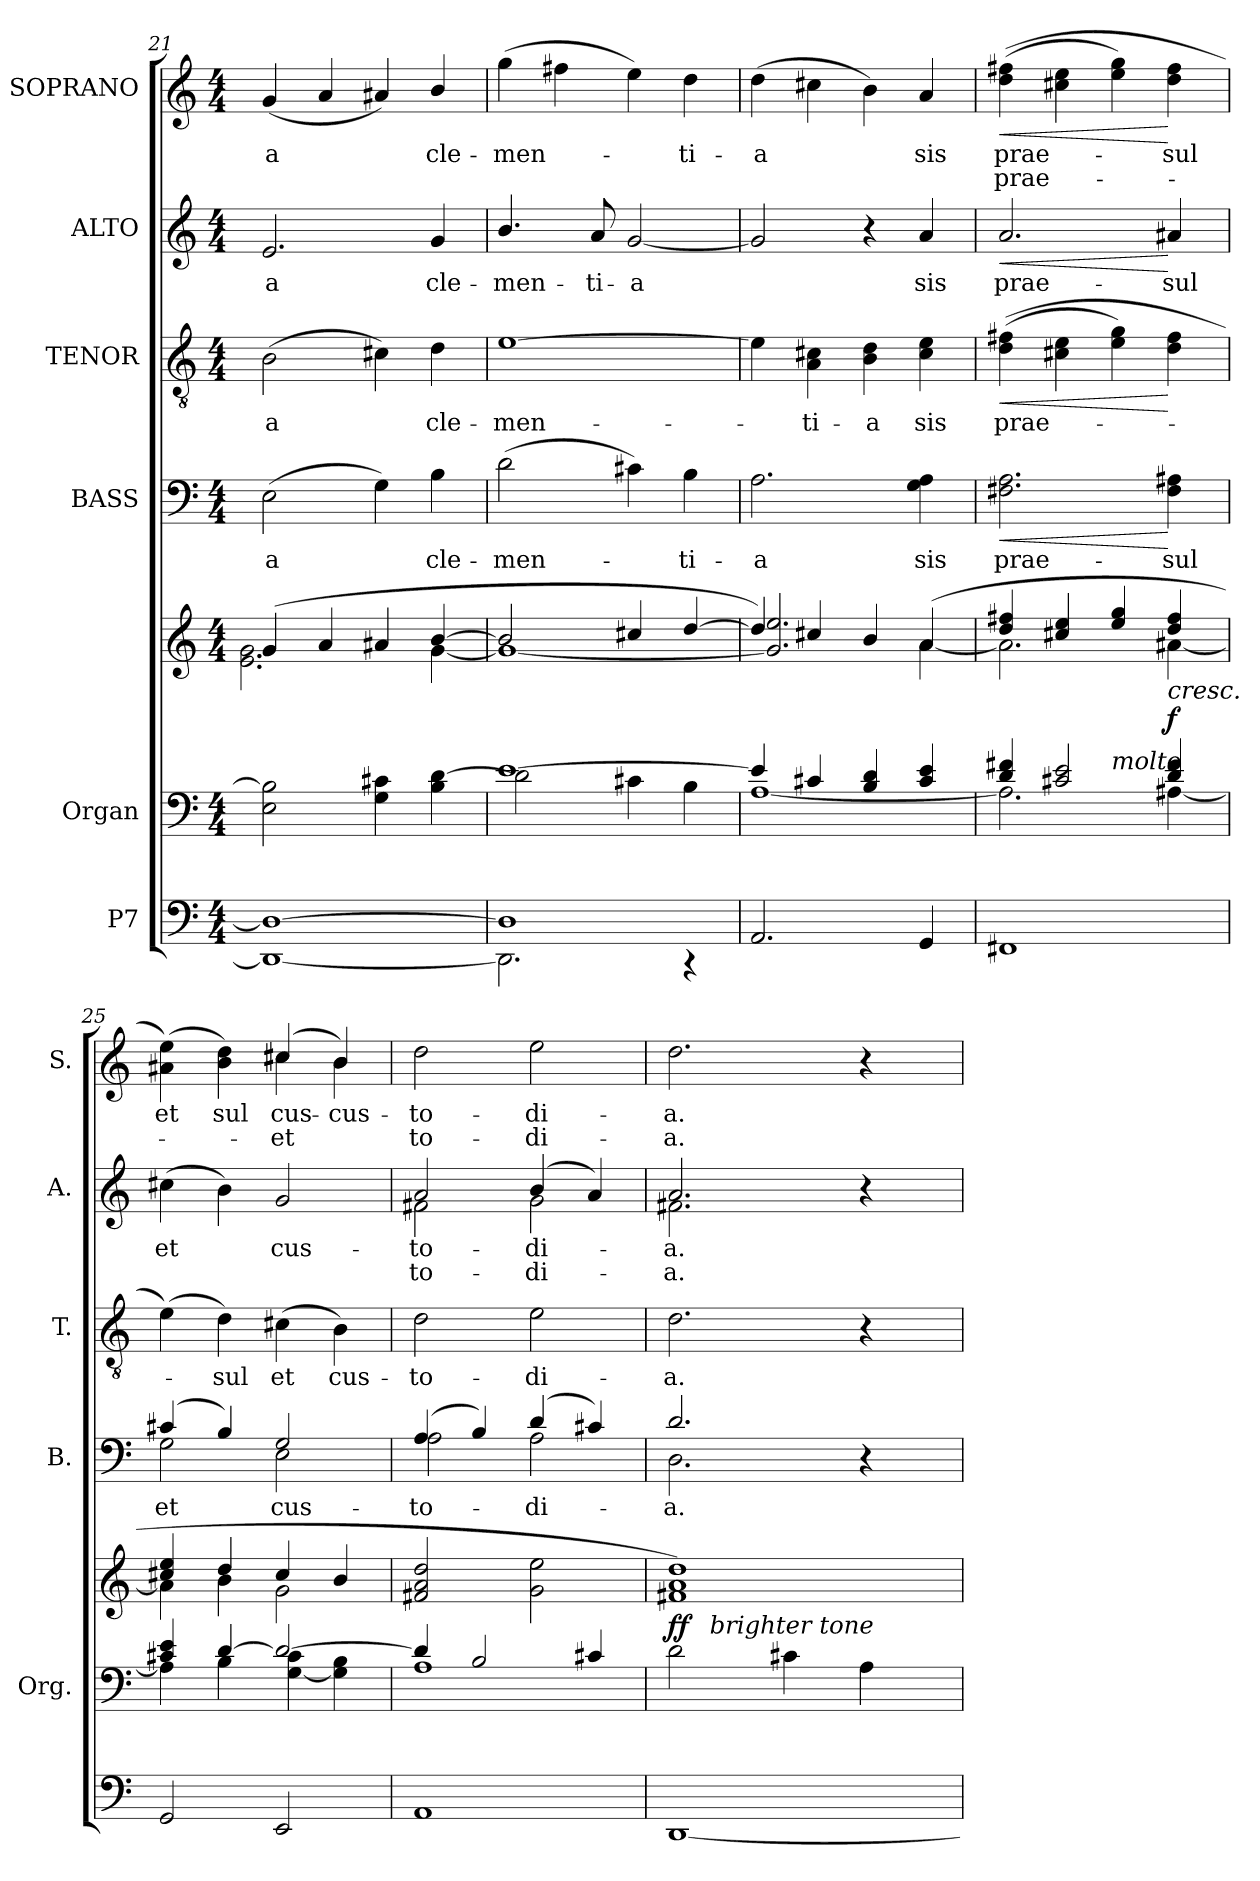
**kern	**kern	**kern	**dynam	**kern	**text	**dynam	**kern	**text	**dynam	**kern	**text	**text	**dynam	**kern	**text	**text	**dynam
*part6	*part5	*part5	*part5	*part4	*part4	*part4	*part3	*part3	*part3	*part2	*part2	*part2	*part2	*part1	*part1	*part1	*part1
*staff7	*staff6	*staff5	*staff5/6	*staff4	*staff4	*staff4	*staff3	*staff3	*staff3	*staff2	*staff2	*staff2	*staff2	*staff1	*staff1	*staff1	*staff1
*I"P7	*I"Organ	*	*	*I"BASS	*	*	*I"TENOR	*	*	*I"ALTO	*	*	*	*I"SOPRANO	*	*	*
*	*I'Org.	*	*	*I'B.	*	*	*I'T.	*	*	*I'A.	*	*	*	*I'S.	*	*	*
!!LO:LB:g=z
*clefF4	*clefF4	*clefG2	*	*clefF4	*	*	*clefGv2	*	*	*clefG2	*	*	*	*clefG2	*	*	*
*	*	*	*	*	*	*	*ITrd7c12	*	*	*	*	*	*	*	*	*	*
*k[]	*k[]	*k[]	*	*k[]	*	*	*k[]	*	*	*k[]	*	*	*	*k[]	*	*	*
*C:	*C:	*C:	*	*C:	*	*	*C:	*	*	*C:	*	*	*	*C:	*	*	*
*M4/4	*M4/4	*M4/4	*	*M4/4	*	*	*M4/4	*	*	*M4/4	*	*	*	*M4/4	*	*	*
=21	=21	=21	=21	=21	=21	=21	=21	=21	=21	=21	=21	=21	=21	=21	=21	=21	=21
*	*	*^	*	*	*	*	*	*	*	*	*	*	*	*	*	*	*
!	!	!	!	!	!	!LO:LY:b:color=#000000	!	!	!	!	!	!	!	!	!	!	!	!
!	!	!	!	!	!	!	!	!	!LO:LY:b:color=#000000	!	!	!	!	!	!	!	!	!
!	!	!	!	!	!	!	!	!	!	!	!	!LO:LY:b:color=#000000	!	!	!	!	!	!
!	!	!	!	!	!	!	!	!	!	!	!	!	!	!	!	!LO:LY:b:color=#000000	!	!
1DDi_ 1Di_	2Ei\ 2Bi]	(4gi/	2.ei\ 2.gi	.	(2Ei\	-a	.	(2BBi\	-a	.	2.ei/	-a	.	.	(4gi/	-a	.	.
.	.	4ai/	.	.	.	.	.	.	.	.	.	.	.	.	4ai/	.	.	.
.	4Gi\ 4c#i	4a#Xi/	.	.	4Gi\)	.	.	4C#i\)	.	.	.	.	.	.	4a#Xi/)	.	.	.
!	!	!	!	!	!	!LO:LY:b:color=#000000	!	!	!	!	!	!	!	!	!	!	!	!
!	!	!	!	!	!	!	!	!	!LO:LY:b:color=#000000	!	!	!	!	!	!	!	!	!
!	!	!	!	!	!	!	!	!	!	!	!	!LO:LY:b:color=#000000	!	!	!	!	!	!
!	!	!	!	!	!	!	!	!	!	!	!	!	!	!	!	!LO:LY:b:color=#000000	!	!
.	4Bi\ [4di	[4bi/	[4gi\	.	4Bi\	cle-	.	4Di\	cle-	.	4gi/	cle-	.	.	4bi/	cle-	.	.
=22	=22	=22	=22	=22	=22	=22	=22	=22	=22	=22	=22	=22	=22	=22	=22	=22	=22	=22
*^	*^	*	*	*	*	*	*	*	*	*	*	*	*	*	*	*	*	*
!	!	!	!	!	!	!	!	!LO:LY:b:color=#000000	!	!	!	!	!	!	!	!	!	!	!	!
!	!	!	!	!	!	!	!	!	!	!	!LO:LY:b:color=#000000	!	!	!	!	!	!	!	!	!
!	!	!	!	!	!	!	!	!	!	!	!	!	!	!LO:LY:b:color=#000000	!	!	!	!	!	!
!	!	!	!	!	!	!	!	!	!	!	!	!	!	!	!	!	!	!LO:LY:b:color=#000000	!	!
1Di]	2.DDi\]	[1ei	2di\]	2bi/]	1gi_	.	(2di\	-men-	.	[1Ei	-men-	.	4.bi/	-men-	.	.	(4ggi\	-men-	.	.
.	.	.	.	.	.	.	.	.	.	.	.	.	.	.	.	.	4ff#i\	.	.	.
!	!	!	!	!	!	!	!	!	!	!	!	!	!	!LO:LY:b:color=#000000	!	!	!	!	!	!
.	.	.	.	.	.	.	.	.	.	.	.	.	8ai/	-ti-	.	.	.	.	.	.
!	!	!	!	!	!	!	!	!	!	!	!	!	!	!LO:LY:b:color=#000000	!	!	!	!	!	!
.	.	.	4c#i\	4cc#i/	.	.	4c#i\)	.	.	.	.	.	[2gi/	-a	.	.	4eei\)	.	.	.
!	!	!	!	!	!	!	!	!LO:LY:b:color=#000000	!	!	!	!	!	!	!	!	!	!	!	!
!	!	!	!	!	!	!	!	!	!	!	!	!	!	!	!	!	!	!LO:LY:b:color=#000000	!	!
.	4r	.	4Bi\	[4ddi/	.	.	4Bi\	-ti-	.	.	.	.	.	.	.	.	4ddi\	-ti-	.	.
*v	*v	*	*	*	*	*	*	*	*	*	*	*	*	*	*	*	*	*	*	*
=23	=23	=23	=23	=23	=23	=23	=23	=23	=23	=23	=23	=23	=23	=23	=23	=23	=23	=23	=23
*^	*	*	*	*	*	*	*	*	*	*	*	*	*	*	*	*	*	*	*
!	!	!	!	!	!	!	!	!LO:LY:b:color=#000000	!	!	!	!	!	!	!	!	!	!	!	!
*v	*v	*	*	*	*	*	*	*	*	*	*	*	*	*	*	*	*	*	*	*
*^	*	*	*	*	*	*	*	*	*	*	*	*	*	*	*	*	*	*	*
!	!	!	!	!	!	!	!	!	!	!	!	!	!	!	!	!	!	!LO:LY:b:color=#000000	!	!
*v	*v	*	*	*	*	*	*	*	*	*	*	*	*	*	*	*	*	*	*	*
2.AAi/	4ei/]	[1Ai	4ddi/])	2.gi/] 2.eei	.	2.Ai\	-a	.	4Ei\]	.	.	2gi/]	.	.	.	(4ddi\	-a	.	.
!	!	!	!	!	!	!	!	!	!	!LO:LY:b:color=#000000	!	!	!	!	!	!	!	!	!
.	4c#i/	.	4cc#i/	.	.	.	.	.	4AAi\ 4C#i	-ti-	.	.	.	.	.	4cc#i\	.	.	.
!	!	!	!	!	!	!	!	!	!	!LO:LY:b:color=#000000	!	!	!	!	!	!	!	!	!
.	4Bi/ 4di	.	4bi/	.	.	.	.	.	4BBi\ 4Di	-a	.	4r	.	.	.	4bi\)	.	.	.
!	!	!	!	!	!	!	!LO:LY:b:color=#000000	!	!	!	!	!	!	!	!	!	!	!	!
!	!	!	!	!	!	!	!	!	!	!LO:LY:b:color=#000000	!	!	!	!	!	!	!	!	!
!	!	!	!	!	!	!	!	!	!	!	!	!	!LO:LY:b:color=#000000	!	!	!	!	!	!
!	!	!	!	!	!	!	!	!	!	!	!	!	!	!	!	!	!LO:LY:b:color=#000000	!	!
4GGi/	4c#i/ 4ei	.	(4ai/	[4ai\	.	4Gi\ 4Ai	sis	.	4C#i\ 4Ei	sis	.	4ai/	sis	.	.	4ai/	sis	.	.
=24	=24	=24	=24	=24	=24	=24	=24	=24	=24	=24	=24	=24	=24	=24	=24	=24	=24	=24	=24
!	!	!	!	!	!	!	!LO:LY:b:color=#000000	!LO:HP:b	!	!	!	!	!	!	!	!	!	!	!
!	!	!	!	!	!	!	!	!	!	!LO:LY:b:color=#000000	!LO:HP:b	!	!	!	!	!	!	!	!
!	!	!	!	!	!	!	!	!	!	!	!	!	!LO:LY:b:color=#000000	!	!LO:HP:b	!	!	!	!
!	!	!	!	!	!	!	!	!	!	!	!	!	!	!	!	!	!LO:LY:a:color=#000000	!LO:LY:b:color=#000000	!LO:HP:b
*	*	*^	*	*	*	*	*	*	*	*	*	*	*	*	*	*	*	*	*
1FF#i	4di/ 4f#i	2.Ai\]	2ryy	4ddi/ 4ff#i	2.ai\]	.	2.F#i\ 2.Ai	prae-	<	((4Di\ 4F#i	prae-	<	2.ai/	prae-	.	<	((4ddi\ 4ff#i	prae-	prae-	<
.	2c#i/ 2ei	.	.	4cc#i/ 4eei	.	[	.	.	.	4C#i\ 4Ei	.	.	.	.	.	.	4cc#i\ 4eei	.	.	.
!	!	!	!LO:TX:a:i:t=molto	!	!	!	!	!	!	!	!	!	!	!	!	!	!	!	!	!
.	.	.	2ryy	4eei/ 4ggi	.	.	.	.	.	4Ei\ 4Gi)	.	.	.	.	.	.	4eei\ 4ggi)	.	.	.
!	!	!	!	!	!	!LO:HP:b	!	!	!	!	!	!	!	!	!	!	!	!	!	!
!	!	!	!	!	!	!	!	!LO:LY:b:color=#000000	!	!	!	!	!	!	!	!	!	!	!	!
!	!	!	!	!	!	!	!	!	!	!	!	!	!	!LO:LY:b:color=#000000	!	!	!	!	!	!
!	!	!	!	!	!	!	!	!	!	!	!	!	!	!	!	!	!	!LO:LY:a:color=#000000	!	!
.	4di/ 4f#i	[4A#Xi\	.	4ddi/ 4ff#i	[4a#Xi\	< f	4F#i\ 4A#Xi	-sul	[	4Di\ 4F#i	.	[	4a#Xi/	-sul	.	[	4ddi\ 4ff#i	-sul	.	[
*	*	*v	*v	*	*	*	*	*	*	*	*	*	*	*	*	*	*	*	*	*
=25	=25	=25	=25	=25	=25	=25	=25	=25	=25	=25	=25	=25	=25	=25	=25	=25	=25	=25	=25
*	*	*^	*	*	*	*	*	*	*	*	*	*	*	*	*	*	*	*	*
!	!	!	!	!	!	!	!	!LO:LY:b:color=#000000	!	!	!	!	!	!	!	!	!	!	!	!
*	*	*v	*v	*	*	*	*^	*	*	*	*	*	*	*	*	*	*	*	*	*
*	*	*^	*	*	*	*	*	*	*	*	*	*	*	*	*	*	*	*	*	*
!	!	!	!	!	!	!	!	!	!	!	!	!	!	!	!LO:LY:b:color=#000000	!	!	!	!	!	!
*	*	*v	*v	*	*	*	*	*	*	*	*	*	*	*	*	*	*	*	*	*	*
*	*	*^	*	*	*	*	*	*	*	*	*	*	*	*	*	*	*	*	*	*
!	!	!	!	!	!	!	!	!	!	!	!	!	!	!	!	!	!	!	!LO:LY:a:color=#000000	!	!
*	*	*v	*v	*	*	*	*	*	*	*	*	*	*	*	*	*	*	*^	*	*	*
2GGi/	4c#i/ 4ei	4A#i\]	4cc#i/ 4eei	4a#i\]	.	(4c#i/	2Gi\	et	.	(4Ei\)	.	.	(4cc#i\	et	.	.	(4a#Xi\ 4eei)	2ryy	et	.	.
!	!	!	!	!	!	!	!	!	!	!	!LO:LY:b:color=#000000	!	!	!	!	!	!	!	!	!	!
!	!	!	!	!	!	!	!	!	!	!	!	!	!	!	!	!	!	!	!LO:LY:b:color=#000000	!	!
.	[4di/	4Bi\	4ddi/	4bi\	.	4Bi/)	.	.	.	4Di\)	-sul	.	4bi\)	.	.	.	4bi\ 4ddi)	.	-sul	.	.
!	!	!	!	!	!	!	!	!LO:LY:b:color=#000000	!	!	!	!	!	!	!	!	!	!	!	!	!
!	!	!	!	!	!	!	!	!	!	!	!LO:LY:b:color=#000000	!	!	!	!	!	!	!	!	!	!
!	!	!	!	!	!	!	!	!	!	!	!	!	!	!LO:LY:b:color=#000000	!	!	!	!	!	!	!
!	!	!	!	!	!	!	!	!	!	!	!	!	!	!	!	!	!	!	!LO:LY:a:color=#000000	!LO:LY:b:color=#000000	!
2EEi/	2di/_	[4Gi\ 4c#i	4cc#i/	2gi\	.	2Gi/	2Ei\	cus-	.	(4C#i\	et	.	2gi/	cus-	.	.	(4cc#i/	4cc#i\	cus-	et	.
!	!	!	!	!	!	!	!	!	!	!	!LO:LY:b:color=#000000	!	!	!	!	!	!	!	!	!	!
!	!	!	!	!	!	!	!	!	!	!	!	!	!	!	!	!	!	!	!LO:LY:b:color=#000000	!	!
.	.	4Gi\] 4Bi	4bi/	.	.	.	.	.	.	4BBi\)	cus-	.	.	.	.	.	4bi/)	4bi\	cus-	.	.
*	*	*	*v	*v	*	*	*	*	*	*	*	*	*	*	*	*	*v	*v	*	*	*
!!LO:PB:g=z
=26	=26	=26	=26	=26	=26	=26	=26	=26	=26	=26	=26	=26	=26	=26	=26	=26	=26	=26	=26
*	*	*	*	*	*	*	*	*	*	*	*	*	*	*	*	*^	*	*	*
!	!	!	!	!	!	!	!LO:LY:b:color=#000000	!	!	!	!	!	!	!	!	!	!	!	!	!
*	*	*	*	*	*	*	*	*	*	*	*	*	*	*	*	*v	*v	*	*	*
*	*	*	*	*	*	*	*	*	*	*	*	*	*	*	*	*^	*	*	*
!	!	!	!	!	!	!	!	!	!	!LO:LY:b:color=#000000	!	!	!	!	!	!	!	!	!	!
*	*	*	*	*	*	*	*	*	*	*	*	*	*	*	*	*v	*v	*	*	*
*	*	*	*	*	*	*	*	*	*	*	*	*	*	*	*	*^	*	*	*
!	!	!	!	!	!	!	!	!	!	!	!	!	!LO:LY:a:color=#000000	!LO:LY:b:color=#000000	!	!	!	!	!	!
*	*	*	*	*	*	*	*	*	*	*	*	*^	*	*	*	*v	*v	*	*	*
*	*	*	*	*	*	*	*	*	*	*	*	*	*	*	*	*	*^	*	*	*
!	!	!	!	!	!	!	!	!	!	!	!	!	!	!	!	!	!	!	!LO:LY:a:color=#000000	!LO:LY:b:color=#000000	!
*	*	*	*	*	*	*	*	*	*	*	*	*	*	*	*	*	*v	*v	*	*	*
1AAi	4di/]	1Ai	2f#i/ 2ai 2ddi	.	(4Ai/	2Ai\	-to-	.	2Di\	-to-	.	2ai/	2f#i\	to-	-to-	.	2ddi\	-to-	-to-	.
.	2Bi/	.	.	.	4Bi/)	.	.	.	.	.	.	.	.	.	.	.	.	.	.	.
!	!	!	!	!	!	!	!LO:LY:b:color=#000000	!	!	!	!	!	!	!	!	!	!	!	!	!
!	!	!	!	!	!	!	!	!	!	!LO:LY:b:color=#000000	!	!	!	!	!	!	!	!	!	!
!	!	!	!	!	!	!	!	!	!	!	!	!	!	!LO:LY:a:color=#000000	!LO:LY:b:color=#000000	!	!	!	!	!
!	!	!	!	!	!	!	!	!	!	!	!	!	!	!	!	!	!	!LO:LY:a:color=#000000	!LO:LY:b:color=#000000	!
.	.	.	2gi\ 2eei	.	(4di/	2Ai\	-di-	.	2Ei\	-di-	.	(4bi/	2gi\	-di-	-di-	.	2eei\	-di-	-di-	.
.	4c#i/	.	.	.	4c#i/)	.	.	.	.	.	.	4ai/)	.	.	.	.	.	.	.	.
=27	=27	=27	=27	=27	=27	=27	=27	=27	=27	=27	=27	=27	=27	=27	=27	=27	=27	=27	=27	=27
!	!	!	!	!	!	!	!LO:LY:b:color=#000000	!	!	!	!	!	!	!	!	!	!	!	!	!
!	!	!	!	!	!	!	!	!	!	!LO:LY:b:color=#000000	!	!	!	!	!	!	!	!	!	!
!	!	!	!	!	!	!	!	!	!	!	!	!	!	!LO:LY:a:color=#000000	!LO:LY:b:color=#000000	!	!	!	!	!
!	!	!	!	!	!	!	!	!	!	!	!	!	!	!	!	!	!	!LO:LY:a:color=#000000	!LO:LY:b:color=#000000	!
[1DDi	2di\	8ryy	1f#i 1ai 1ddi)	ff	2.di/	2.Di\	-a.	.	2.Di\	-a.	.	2.ai/	2.f#i\	-a.	-a.	.	2.ddi\	-a.	-a.	.
.	.	512.ryy	.	.	.	.	.	.	.	.	.	.	.	.	.	.	.	.	.	.
!	!	!LO:TX:a:i:t=brighter tone	!	!	!	!	!	!	!	!	!	!	!	!	!	!	!	!	!	!
.	.	2ryy	.	.	.	.	.	.	.	.	.	.	.	.	.	.	.	.	.	.
.	4c#i\	.	.	.	.	.	.	.	.	.	.	.	.	.	.	.	.	.	.	.
.	.	4ryy	.	.	.	.	.	.	.	.	.	.	.	.	.	.	.	.	.	.
.	4Ai\	.	.	.	4r	4ryy	.	.	4r	.	.	4r	4ryy	.	.	.	4r	.	.	.
.	.	16ryy	.	.	.	.	.	.	.	.	.	.	.	.	.	.	.	.	.	.
.	.	32ryy	.	.	.	.	.	.	.	.	.	.	.	.	.	.	.	.	.	.
.	.	64ryy	.	.	.	.	.	.	.	.	.	.	.	.	.	.	.	.	.	.
.	.	128ryy	.	.	.	.	.	.	.	.	.	.	.	.	.	.	.	.	.	.
.	.	256ryy	.	.	.	.	.	.	.	.	.	.	.	.	.	.	.	.	.	.
.	.	1024ryy	.	.	.	.	.	.	.	.	.	.	.	.	.	.	.	.	.	.
*	*v	*v	*	*	*v	*v	*	*	*	*	*	*v	*v	*	*	*	*	*	*	*
=	=	=	=	=	=	=	=	=	=	=	=	=	=	=	=	=	=
*-	*-	*-	*-	*-	*-	*-	*-	*-	*-	*-	*-	*-	*-	*-	*-	*-	*-
